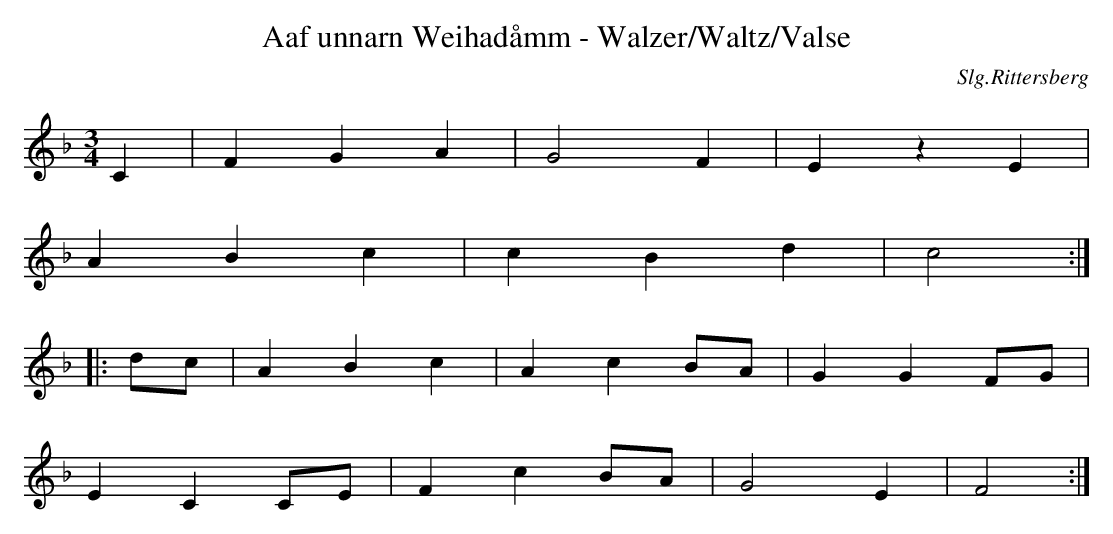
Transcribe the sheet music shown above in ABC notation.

X:1
T:Aaf unnarn Weihadåmm - Walzer/Waltz/Valse
C:Slg.Rittersberg
M:3/4
L:1/4
K:F
C|FGA|G2F|EzE|
ABc|cBd|c2:|
|:d/c/|ABc|AcB/A/|GGF/G/|
ECC/E/|FcB/A/|G2E|F2:|
